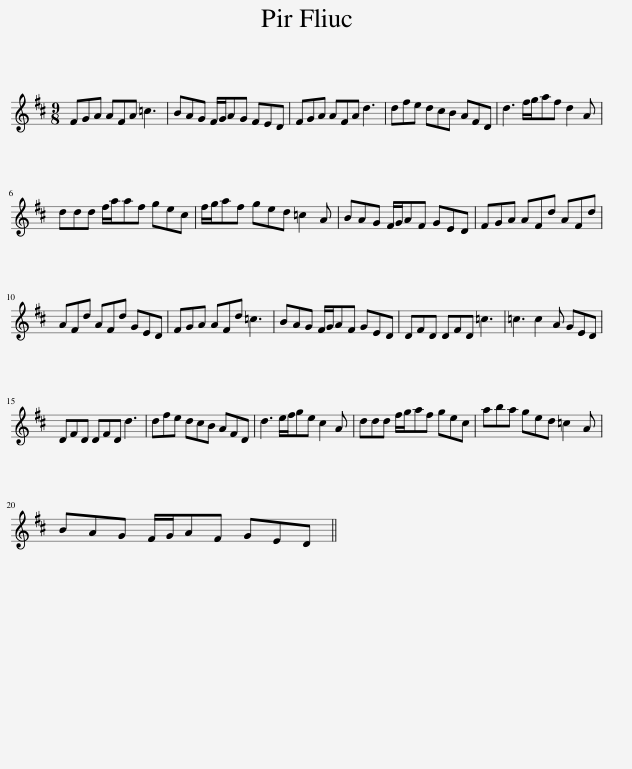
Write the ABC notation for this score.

X:1
L:1/8
M:9/8
I:linebreak $
K:D
V:1 treble
V:1
 FGA AFA =c3 | BAG F/G/AG FED | FGA AFA d3 | dfe dcB AFD | d3 f/g/af d2 A |$ %5
 ddd f/a/af gec | f/g/af ged =c2 A | BAG F/G/AF GED | FGA AFd AFd |$ AFd AFd GED | %10
 FGA AFd =c3 | BAG F/G/AF GED | DFD DFD =c3 | =c3 c2 A GED |$ DFD DFD d3 | %15
 dfe dcB AFD | d3 e/f/ge c2 A | ddd f/g/af gec | aba ged =c2 A |$ BAG F/G/AF GED || %20
